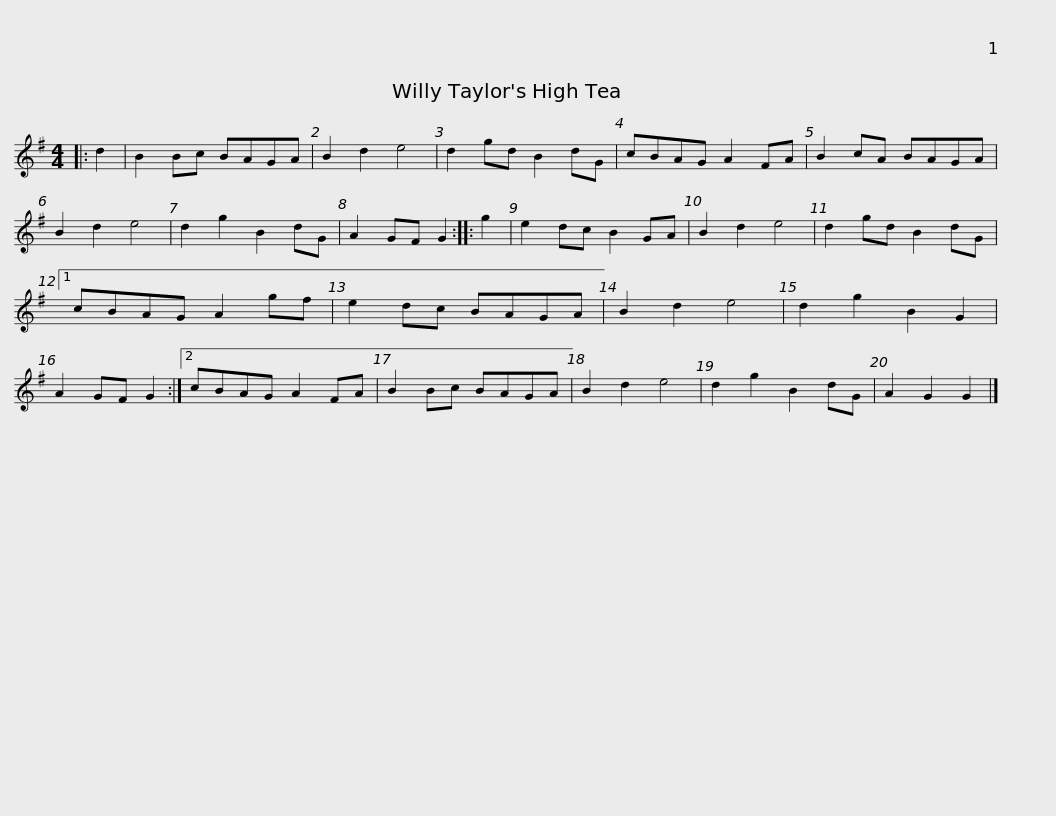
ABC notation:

X:1
L:1/8
M:4/4
I:linebreak $
K:G
V:1 treble
V:1
|: d2 | B2 Bc BAGA | B2 d2 e4 | d2 gd B2 dG | cBAG A2 FA | %5
 B2 cA BAGA | B2 d2 e4 | d2 g2 B2 dG |$ A2 GF G2 :: g2 | %10
 e2 dc B2 GA | B2 d2 e4 | d2 gd B2 dG |1 cBAG A2 gf | e2 dc BAGA | %15
 B2 d2 e4 | d2 g2 B2 G2 |$ A2 GF G2 :|2 cBAG A2 FA | B2 Bc BAGA | %20
 B2 d2 e4 | d2 g2 B2 dG | A2 G2 G2 |] %23
